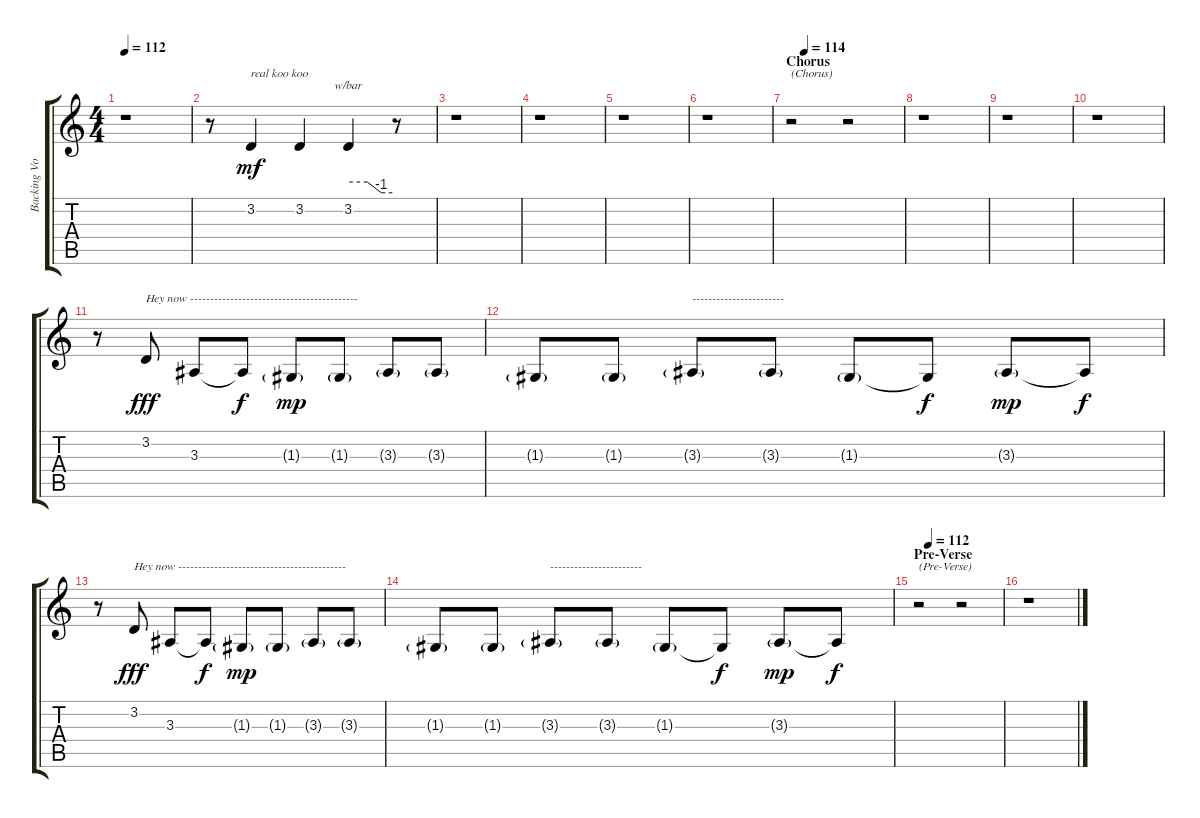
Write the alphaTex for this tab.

\track ("Backing Vocals" "Backing Vo") {instrument lead5charang}
\staff {score tabs}
\tuning (E4 B3 G3 D3 A2 E2) {hide}
\ts (4 4)
\tempo 112
\clef g2
\ks c
r.1{dy f} |
r.8 3.2.4{txt "real koo koo" dy mf} 3.2.4 3.2.4{tbe (custom default 0 0 26 0 45 -4 60 -4)} r.8 |
r.1 |
r.1 |
r.1 |
r.1 |
\section ("" "Chorus")
\tempo (114 0.125)
r.2{txt "(Chorus)"} r.2 |
r.1 |
r.1 |
r.1 |
r.8 3.2.8{txt "Hey now ------------------------------------------" dy fff} 3.3.8 3.3{t}.8{dy f} 1.3{g}.8{dy mp} 1.3{g}.8 3.3{g}.8 3.3{g}.8 |
1.3{g}.8 1.3{g}.8 3.3{g}.8{txt "-----------------------"} 3.3{g}.8 1.3{g}.8 1.3{t}.8{dy f} 3.3{g}.8{dy mp} 3.3{t}.8{dy f} |
r.8 3.2.8{txt "Hey now ------------------------------------------" dy fff} 3.3.8 3.3{t}.8{dy f} 1.3{g}.8{dy mp} 1.3{g}.8 3.3{g}.8 3.3{g}.8 |
1.3{g}.8 1.3{g}.8 3.3{g}.8{txt "-----------------------"} 3.3{g}.8 1.3{g}.8 1.3{t}.8{dy f} 3.3{g}.8{dy mp} 3.3{t}.8{dy f} |
\section ("" "Pre-Verse")
\tempo (112 0.125)
r.2{txt "(Pre-Verse)"} r.2 |
r.1
